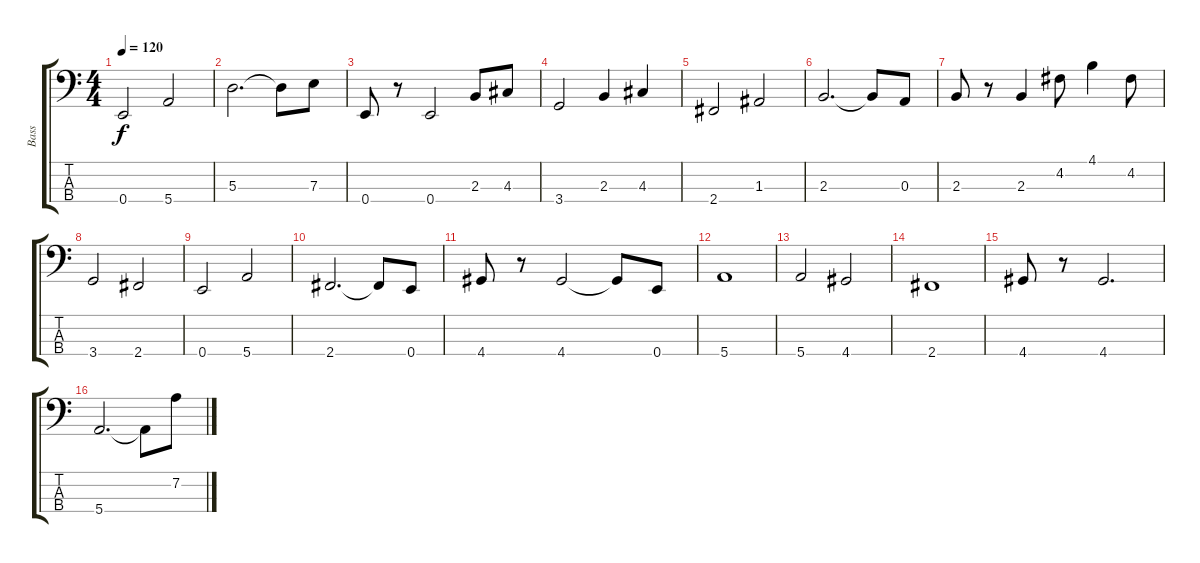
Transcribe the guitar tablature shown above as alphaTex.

\track ("Bass" "Bass") {instrument electricbassfinger}
\staff {score tabs}
\tuning (G2 D2 A1 E1) {hide}
\ts (4 4)
\tempo 120
\clef f4
\ks c
0.4.2{dy f} 5.4.2 |
5.3.2{d} 5.3{t}.8 7.3.8 |
0.4.8 r.8 0.4.2 2.3.8 4.3.8 |
3.4.2 2.3.4 4.3.4 |
2.4.2 1.3.2 |
2.3.2{d} 2.3{t}.8 0.3.8 |
2.3.8 r.8 2.3.4 4.2.8 4.1.4 4.2.8 |
3.4.2 2.4.2 |
0.4.2 5.4.2 |
2.4.2{d} 2.4{t}.8 0.4.8 |
4.4.8 r.8 4.4.2 4.4{t}.8 0.4.8 |
5.4.1 |
5.4.2 4.4.2 |
2.4.1 |
4.4.8 r.8 4.4.2{d} |
5.4.2{d} 5.4{t}.8 7.2.8
